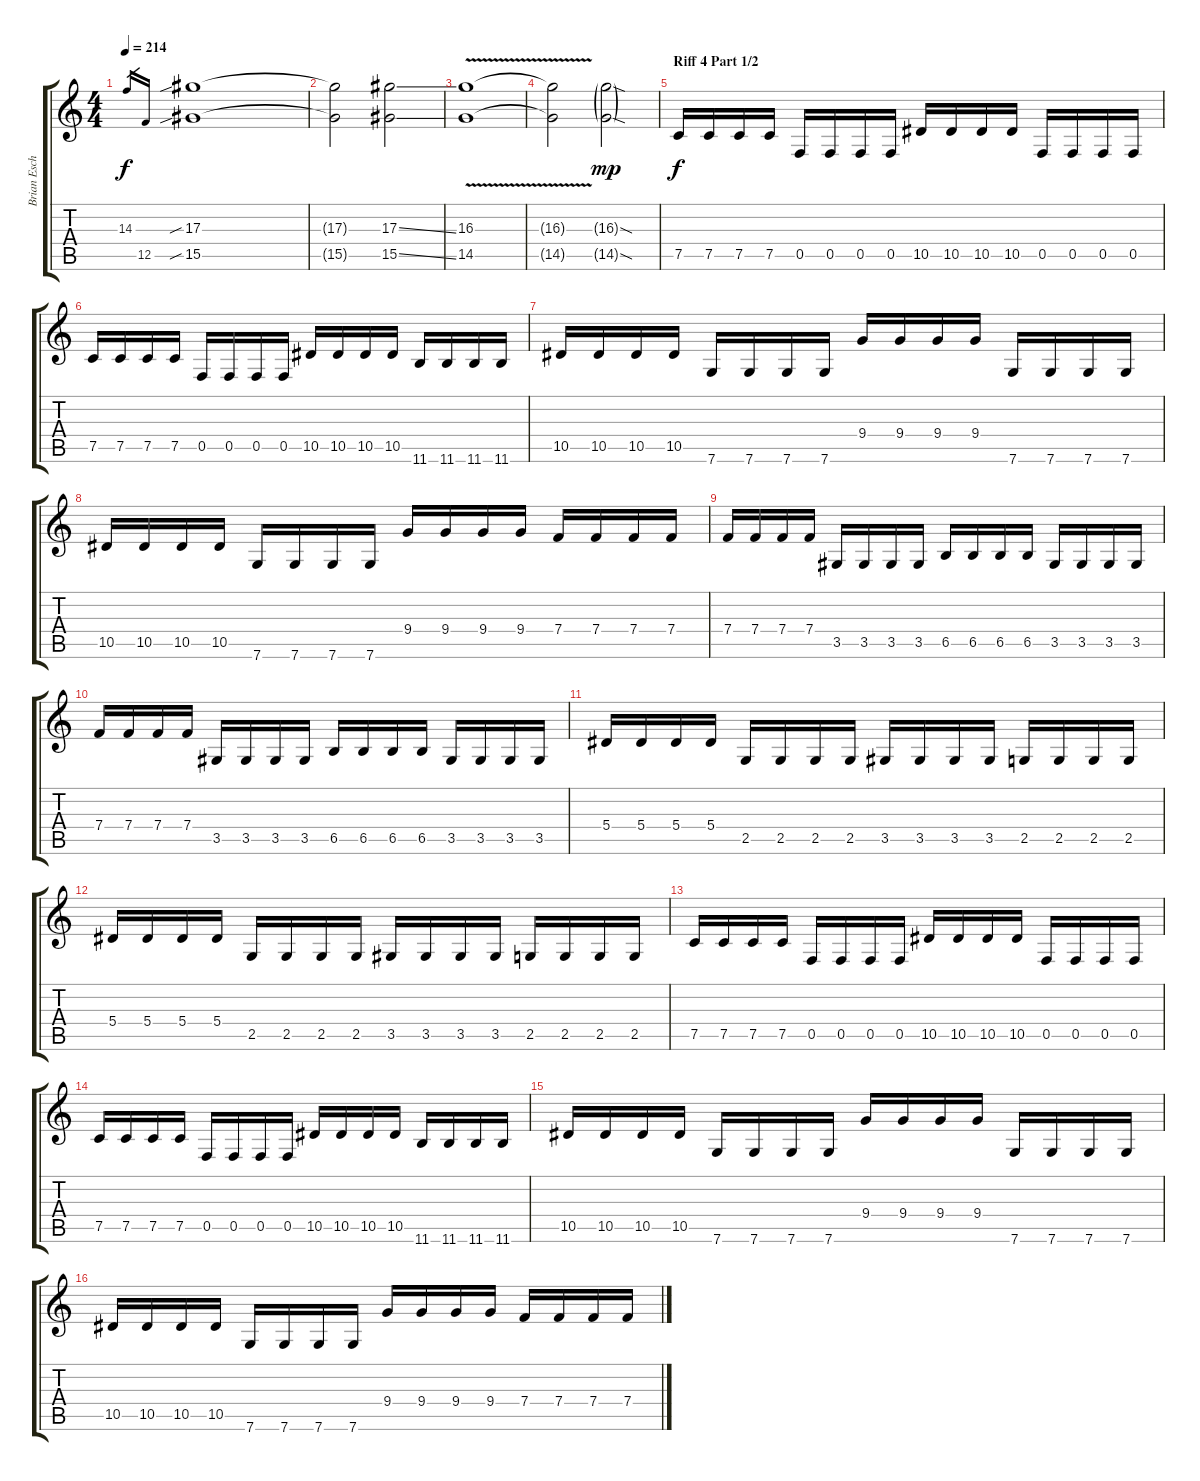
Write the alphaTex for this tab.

\track ("Brian Eschbach (Guitar)" "Brian Esch") {instrument distortionguitar}
\staff {score tabs}
\tuning (C4 G3 Eb3 Bb2 F2 C2) {hide}
\ts (4 4)
\tempo 214
\clef g2
\ks c
14.3.16{gr dy f} 12.5.16{gr} (17.3{sib} 15.5{sib}).1 |
(17.3{t} 15.5{t}).2 (17.3{ss} 15.5{ss}).2 |
(16.3{v} 14.5{v}).1 |
(16.3{t} 14.5{t}).2 (16.3{sod g} 14.5{sod g}).2{dy mp} |
\section ("" "Riff 4 Part 1/2")
7.5.16{dy f balance 0} 7.5.16 7.5.16 7.5.16 0.5.16 0.5.16 0.5.16 0.5.16 10.5.16 10.5.16 10.5.16 10.5.16 0.5.16 0.5.16 0.5.16 0.5.16 |
7.5.16 7.5.16 7.5.16 7.5.16 0.5.16 0.5.16 0.5.16 0.5.16 10.5.16 10.5.16 10.5.16 10.5.16 11.6.16 11.6.16 11.6.16 11.6.16 |
10.5.16 10.5.16 10.5.16 10.5.16 7.6.16 7.6.16 7.6.16 7.6.16 9.4.16 9.4.16 9.4.16 9.4.16 7.6.16 7.6.16 7.6.16 7.6.16 |
10.5.16 10.5.16 10.5.16 10.5.16 7.6.16 7.6.16 7.6.16 7.6.16 9.4.16 9.4.16 9.4.16 9.4.16 7.4.16 7.4.16 7.4.16 7.4.16 |
7.4.16 7.4.16 7.4.16 7.4.16 3.5.16 3.5.16 3.5.16 3.5.16 6.5.16 6.5.16 6.5.16 6.5.16 3.5.16 3.5.16 3.5.16 3.5.16 |
7.4.16 7.4.16 7.4.16 7.4.16 3.5.16 3.5.16 3.5.16 3.5.16 6.5.16 6.5.16 6.5.16 6.5.16 3.5.16 3.5.16 3.5.16 3.5.16 |
5.4.16 5.4.16 5.4.16 5.4.16 2.5.16 2.5.16 2.5.16 2.5.16 3.5.16 3.5.16 3.5.16 3.5.16 2.5.16 2.5.16 2.5.16 2.5.16 |
5.4.16 5.4.16 5.4.16 5.4.16 2.5.16 2.5.16 2.5.16 2.5.16 3.5.16 3.5.16 3.5.16 3.5.16 2.5.16 2.5.16 2.5.16 2.5.16 |
7.5.16 7.5.16 7.5.16 7.5.16 0.5.16 0.5.16 0.5.16 0.5.16 10.5.16 10.5.16 10.5.16 10.5.16 0.5.16 0.5.16 0.5.16 0.5.16 |
7.5.16 7.5.16 7.5.16 7.5.16 0.5.16 0.5.16 0.5.16 0.5.16 10.5.16 10.5.16 10.5.16 10.5.16 11.6.16 11.6.16 11.6.16 11.6.16 |
10.5.16 10.5.16 10.5.16 10.5.16 7.6.16 7.6.16 7.6.16 7.6.16 9.4.16 9.4.16 9.4.16 9.4.16 7.6.16 7.6.16 7.6.16 7.6.16 |
10.5.16 10.5.16 10.5.16 10.5.16 7.6.16 7.6.16 7.6.16 7.6.16 9.4.16 9.4.16 9.4.16 9.4.16 7.4.16 7.4.16 7.4.16 7.4.16
